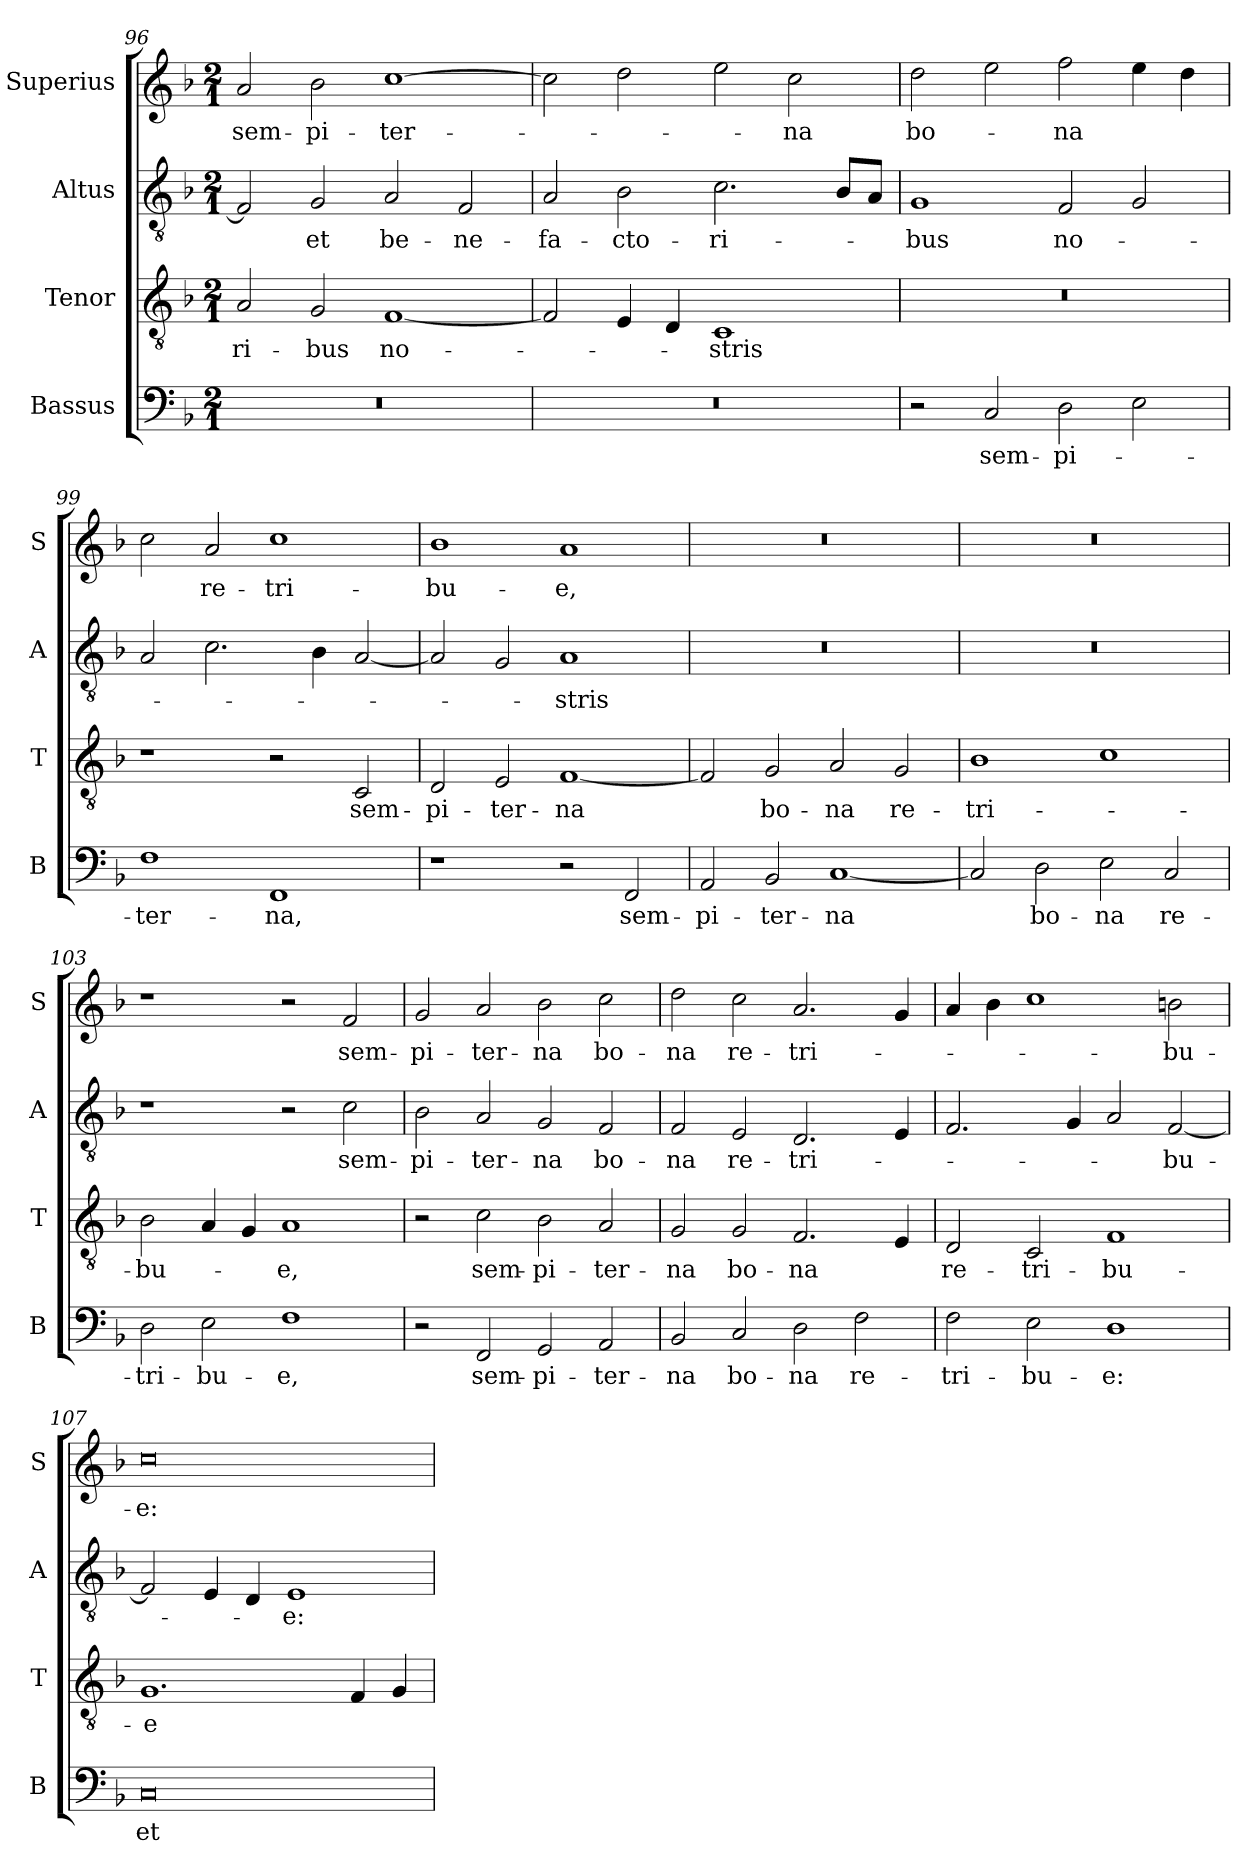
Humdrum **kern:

**kern	**text	**kern	**text	**kern	**text	**kern	**text
*part4	*part4	*part3	*part3	*part2	*part2	*part1	*part1
*staff4	*staff4	*staff3	*staff3	*staff2	*staff2	*staff1	*staff1
*I"Bassus	*	*I"Tenor	*	*I"Altus	*	*I"Superius	*
*I'B	*	*I'T	*	*I'A	*	*I'S	*
*clefF4	*	*clefGv2	*	*clefGv2	*	*clefG2	*
*k[b-]	*	*k[b-]	*	*k[b-]	*	*k[b-]	*
*F:	*	*F:	*	*F:	*	*F:	*
*M2/1	*	*M2/1	*	*M2/1	*	*M2/1	*
=96	=96	=96	=96	=96	=96	=96	=96
0r	.	2A	-ri-	2F]	.	2a	sem-
.	.	2G	-bus	2G	et	2b-	-pi-
.	.	[1F	no-	2A	be-	[1cc	-ter-
.	.	.	.	2F	-ne-	.	.
=97	=97	=97	=97	=97	=97	=97	=97
0r	.	2F]	.	2A	-fa-	2cc]	.
.	.	4E	.	2B-	-cto-	2dd	.
.	.	4D	.	.	.	.	.
.	.	1C	-stris	2.c	-ri-	2ee	.
.	.	.	.	.	.	2cc	-na
.	.	.	.	8B-L	.	.	.
.	.	.	.	8AJ	.	.	.
=98	=98	=98	=98	=98	=98	=98	=98
2r	.	0r	.	1G	-bus	2dd	bo-
2C	sem-	.	.	.	.	2ee	.
2D	-pi-	.	.	2F	no-	2ff	-na
2E	.	.	.	2G	.	4ee	.
.	.	.	.	.	.	4dd	.
=99	=99	=99	=99	=99	=99	=99	=99
1F	-ter-	1r	.	2A	.	2cc	.
.	.	.	.	2.c	.	2a	re-
1FF	-na,	2r	.	.	.	1cc	-tri-
.	.	.	.	4B-	.	.	.
.	.	2C	sem-	[2A	.	.	.
=100	=100	=100	=100	=100	=100	=100	=100
1r	.	2D	-pi-	2A]	.	1b-	-bu-
.	.	2E	-ter-	2G	.	.	.
2r	.	[1F	-na	1A	-stris	1a	-e,
2FF	sem-	.	.	.	.	.	.
=101	=101	=101	=101	=101	=101	=101	=101
2AA	-pi-	2F]	.	0r	.	0r	.
2BB-	-ter-	2G	bo-	.	.	.	.
[1C	-na	2A	-na	.	.	.	.
.	.	2G	re-	.	.	.	.
=102	=102	=102	=102	=102	=102	=102	=102
2C]	.	1B-	-tri-	0r	.	0r	.
2D	bo-	.	.	.	.	.	.
2E	-na	1c	.	.	.	.	.
2C	re-	.	.	.	.	.	.
=103	=103	=103	=103	=103	=103	=103	=103
2D	-tri-	2B-	-bu-	1r	.	1r	.
2E	-bu-	4A	.	.	.	.	.
.	.	4G	.	.	.	.	.
1F	-e,	1A	-e,	2r	.	2r	.
.	.	.	.	2c	sem-	2f	sem-
=104	=104	=104	=104	=104	=104	=104	=104
2r	.	2r	.	2B-	-pi-	2g	-pi-
2FF	sem-	2c	sem-	2A	-ter-	2a	-ter-
2GG	-pi-	2B-	-pi-	2G	-na	2b-	-na
2AA	-ter-	2A	-ter-	2F	bo-	2cc	bo-
=105	=105	=105	=105	=105	=105	=105	=105
2BB-	-na	2G	-na	2F	-na	2dd	-na
2C	bo-	2G	bo-	2E	re-	2cc	re-
2D	-na	2.F	-na	2.D	-tri-	2.a	-tri-
2F	re-	.	.	.	.	.	.
.	.	4E	.	4E	.	4g	.
=106	=106	=106	=106	=106	=106	=106	=106
2F	-tri-	2D	re-	2.F	.	4a	.
.	.	.	.	.	.	4b-	.
2E	-bu-	2C	-tri-	.	.	1cc	.
.	.	.	.	4G	.	.	.
1D	-e:	1F	-bu-	2A	.	.	.
.	.	.	.	[2F	-bu-	2bn	-bu-
=107	=107	=107	=107	=107	=107	=107	=107
0C	et	1.G	-e	2F]	.	0cc	-e:
.	.	.	.	4E	.	.	.
.	.	.	.	4D	.	.	.
.	.	.	.	1E	-e:	.	.
.	.	4F	.	.	.	.	.
.	.	4G	.	.	.	.	.
=	=	=	=	=	=	=	=
*-	*-	*-	*-	*-	*-	*-	*-
